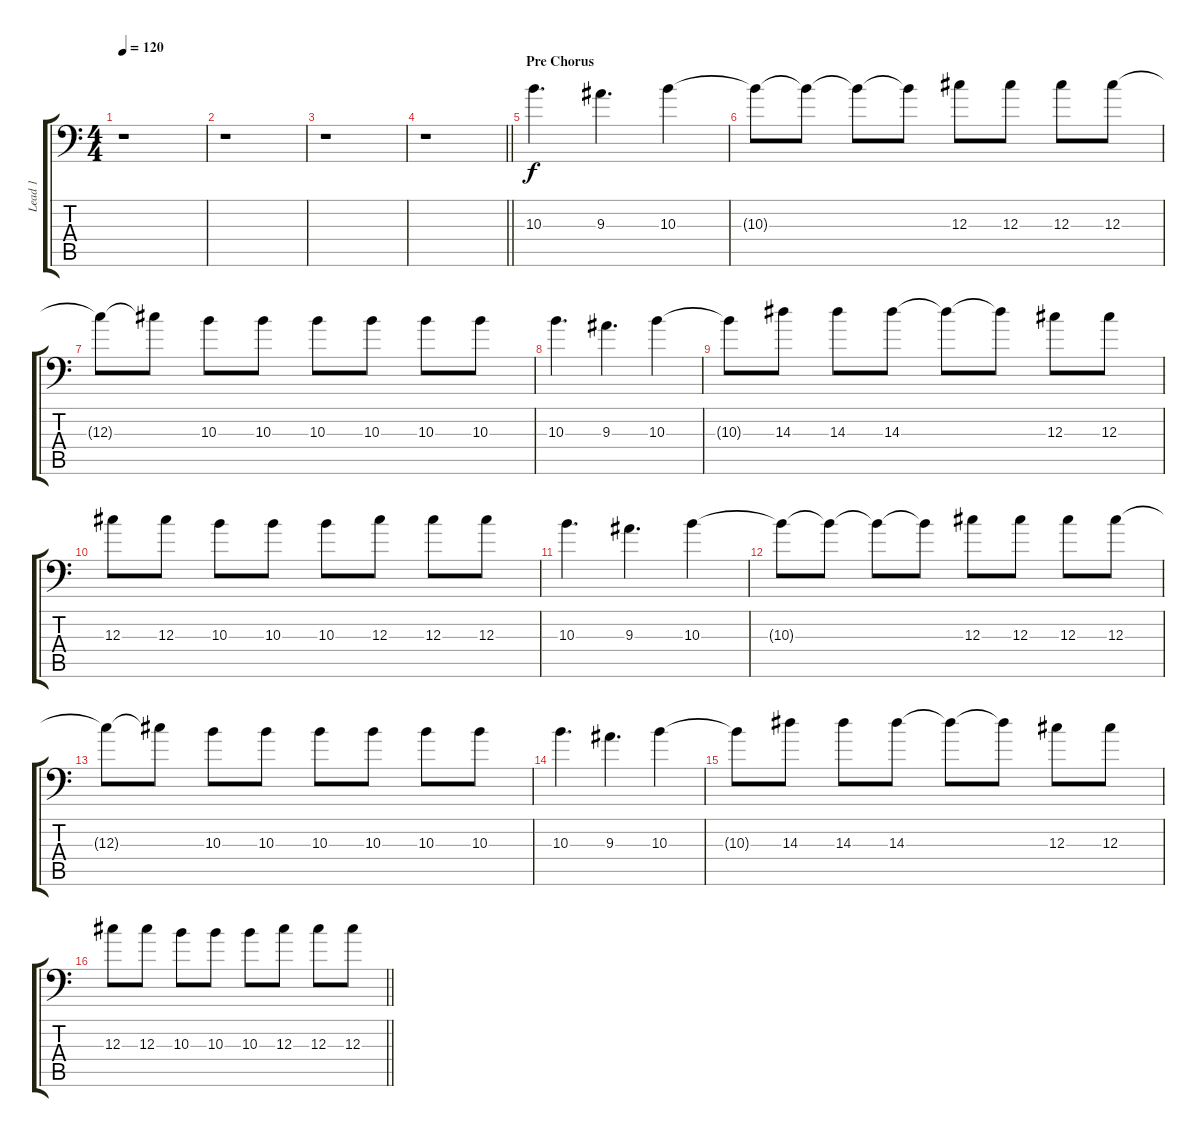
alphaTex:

\track ("Lead 1" "Lead 1") {instrument overdrivenguitar}
\staff {score tabs}
\tuning (Bb3 F3 Db3 Ab2 Eb2 Bb1) {hide}
\ts (4 4)
\tempo 120
\clef f4
\ks c
r.1{dy f} |
r.1 |
r.1 |
\barLineRight lightlight
r.1 |
\section ("" "Pre Chorus")
10.3.4{d} 9.3.4{d} 10.3.4 |
10.3{t}.8 10.3{t}.8 10.3{t}.8 10.3{t}.8 12.3.8 12.3.8 12.3.8 12.3.8 |
12.3{t}.8 12.3{t}.8 10.3.8 10.3.8 10.3.8 10.3.8 10.3.8 10.3.8 |
10.3.4{d} 9.3.4{d} 10.3.4 |
10.3{t}.8 14.3.8 14.3.8 14.3.8 14.3{t}.8 14.3{t}.8 12.3.8 12.3.8 |
12.3.8 12.3.8 10.3.8 10.3.8 10.3.8 12.3.8 12.3.8 12.3.8 |
10.3.4{d} 9.3.4{d} 10.3.4 |
10.3{t}.8 10.3{t}.8 10.3{t}.8 10.3{t}.8 12.3.8 12.3.8 12.3.8 12.3.8 |
12.3{t}.8 12.3{t}.8 10.3.8 10.3.8 10.3.8 10.3.8 10.3.8 10.3.8 |
10.3.4{d} 9.3.4{d} 10.3.4 |
10.3{t}.8 14.3.8 14.3.8 14.3.8 14.3{t}.8 14.3{t}.8 12.3.8 12.3.8 |
\barLineRight lightlight
12.3.8 12.3.8 10.3.8 10.3.8 10.3.8 12.3.8 12.3.8 12.3.8
